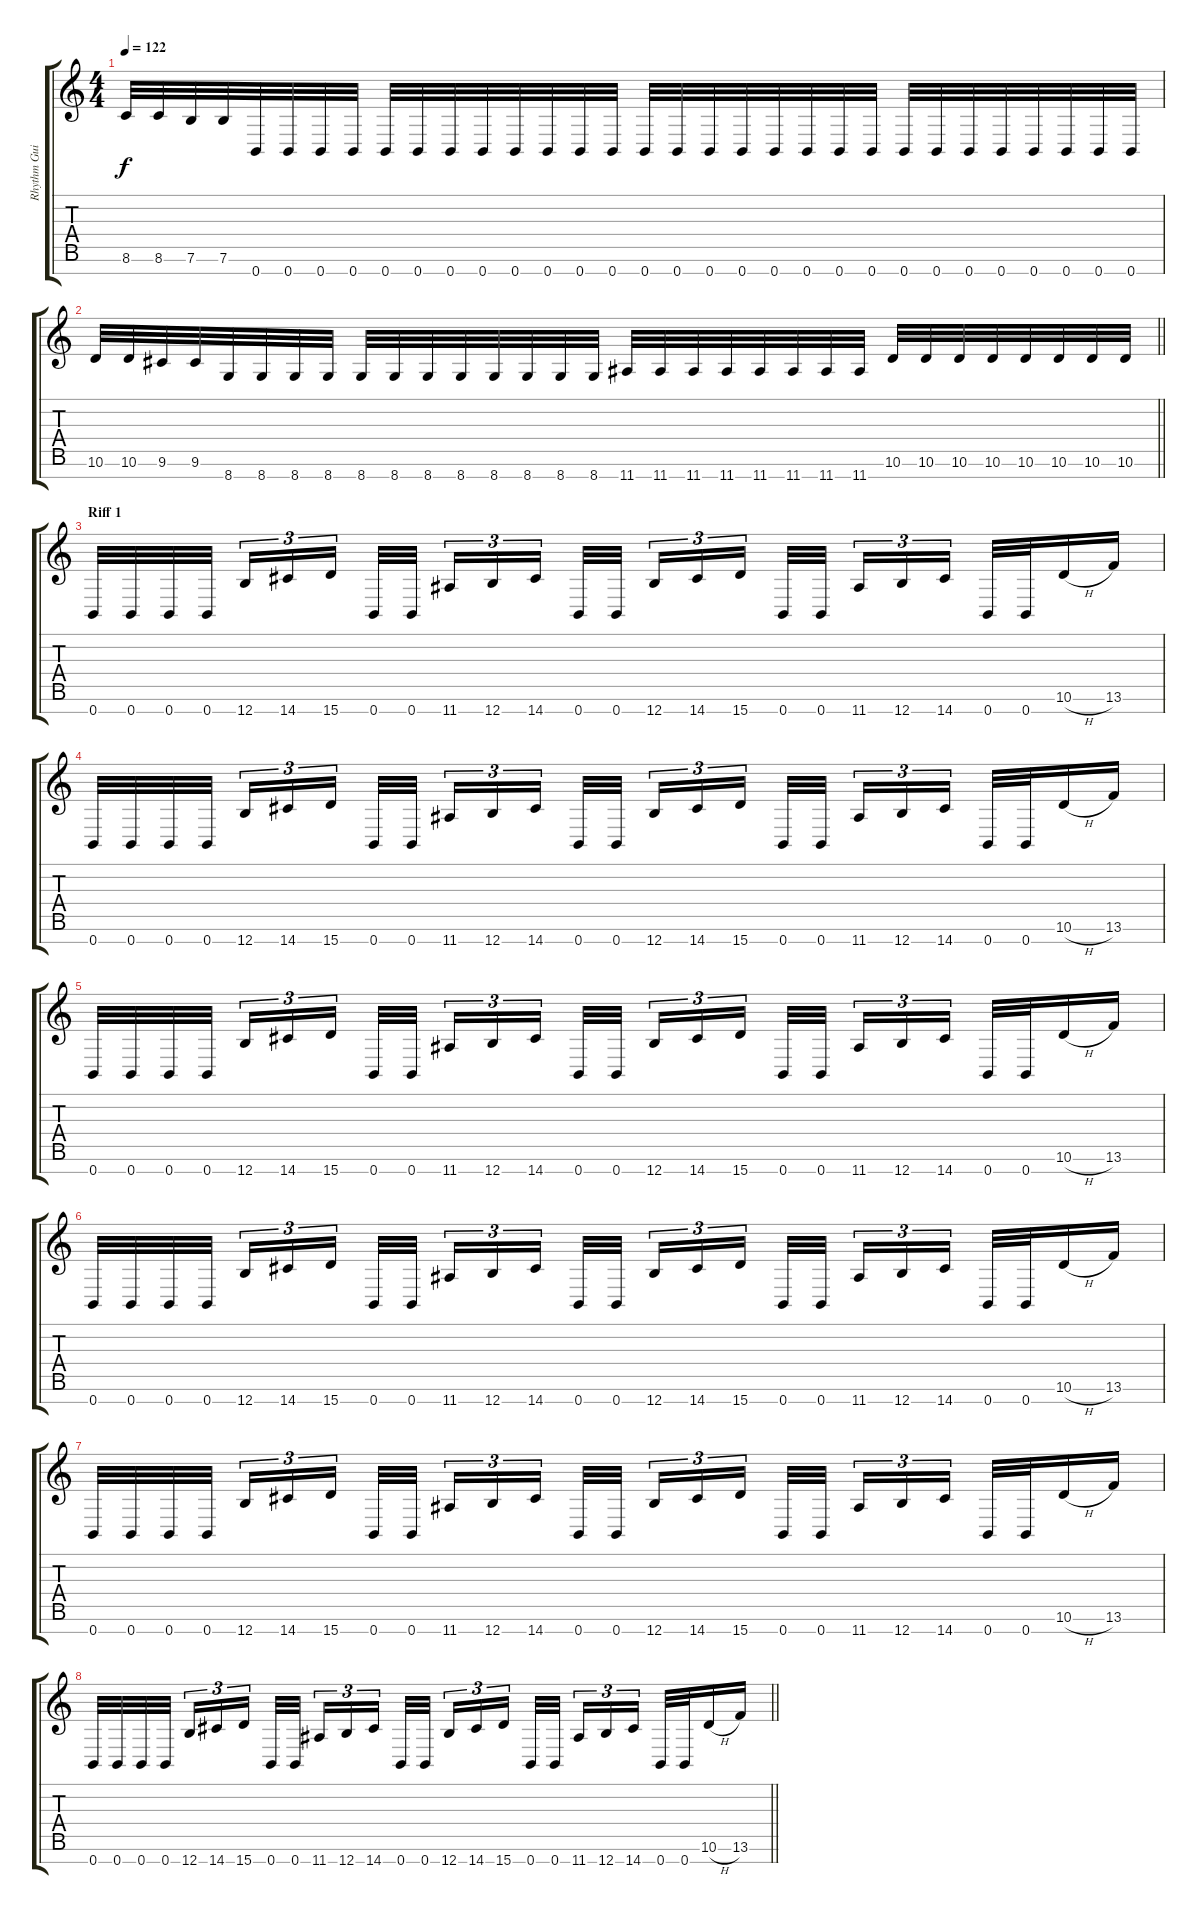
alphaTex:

\track ("Rhythm Guitar 1" "Rhythm Gui") {instrument distortionguitar}
\staff {score tabs}
\tuning (E4 B3 G3 D3 A2 E2 B1) {hide}
\ts (4 4)
\tempo 122
\clef g2
\ks c
8.6.32{dy f} 8.6.32 7.6.32 7.6.32 0.7.32 0.7.32 0.7.32 0.7.32 0.7.32 0.7.32 0.7.32 0.7.32 0.7.32 0.7.32 0.7.32 0.7.32 0.7.32 0.7.32 0.7.32 0.7.32 0.7.32 0.7.32 0.7.32 0.7.32 0.7.32 0.7.32 0.7.32 0.7.32 0.7.32 0.7.32 0.7.32 0.7.32 |
\barLineRight lightlight
10.6.32 10.6.32 9.6.32 9.6.32 8.7.32 8.7.32 8.7.32 8.7.32 8.7.32 8.7.32 8.7.32 8.7.32 8.7.32 8.7.32 8.7.32 8.7.32 11.7.32 11.7.32 11.7.32 11.7.32 11.7.32 11.7.32 11.7.32 11.7.32 10.6.32 10.6.32 10.6.32 10.6.32 10.6.32 10.6.32 10.6.32 10.6.32 |
\section ("" "Riff 1")
0.7.32 0.7.32 0.7.32 0.7.32{beam splitsecondary} 12.7.16{tu (3 2)} 14.7.16{tu (3 2)} 15.7.16{tu (3 2)} 0.7.32 0.7.32{beam splitsecondary} 11.7.16{tu (3 2)} 12.7.16{tu (3 2)} 14.7.16{tu (3 2) beam splitsecondary} 0.7.32 0.7.32 12.7.16{tu (3 2)} 14.7.16{tu (3 2)} 15.7.16{tu (3 2) beam splitsecondary} 0.7.32 0.7.32{beam splitsecondary} 11.7.16{tu (3 2)} 12.7.16{tu (3 2)} 14.7.16{tu (3 2) beam splitsecondary} 0.7.32 0.7.32 10.6{h}.16 13.6.16 |
0.7.32 0.7.32 0.7.32 0.7.32{beam splitsecondary} 12.7.16{tu (3 2)} 14.7.16{tu (3 2)} 15.7.16{tu (3 2)} 0.7.32 0.7.32{beam splitsecondary} 11.7.16{tu (3 2)} 12.7.16{tu (3 2)} 14.7.16{tu (3 2) beam splitsecondary} 0.7.32 0.7.32 12.7.16{tu (3 2)} 14.7.16{tu (3 2)} 15.7.16{tu (3 2) beam splitsecondary} 0.7.32 0.7.32{beam splitsecondary} 11.7.16{tu (3 2)} 12.7.16{tu (3 2)} 14.7.16{tu (3 2) beam splitsecondary} 0.7.32 0.7.32 10.6{h}.16 13.6.16 |
0.7.32 0.7.32 0.7.32 0.7.32{beam splitsecondary} 12.7.16{tu (3 2)} 14.7.16{tu (3 2)} 15.7.16{tu (3 2)} 0.7.32 0.7.32{beam splitsecondary} 11.7.16{tu (3 2)} 12.7.16{tu (3 2)} 14.7.16{tu (3 2) beam splitsecondary} 0.7.32 0.7.32 12.7.16{tu (3 2)} 14.7.16{tu (3 2)} 15.7.16{tu (3 2) beam splitsecondary} 0.7.32 0.7.32{beam splitsecondary} 11.7.16{tu (3 2)} 12.7.16{tu (3 2)} 14.7.16{tu (3 2) beam splitsecondary} 0.7.32 0.7.32 10.6{h}.16 13.6.16 |
0.7.32 0.7.32 0.7.32 0.7.32{beam splitsecondary} 12.7.16{tu (3 2)} 14.7.16{tu (3 2)} 15.7.16{tu (3 2)} 0.7.32 0.7.32{beam splitsecondary} 11.7.16{tu (3 2)} 12.7.16{tu (3 2)} 14.7.16{tu (3 2) beam splitsecondary} 0.7.32 0.7.32 12.7.16{tu (3 2)} 14.7.16{tu (3 2)} 15.7.16{tu (3 2) beam splitsecondary} 0.7.32 0.7.32{beam splitsecondary} 11.7.16{tu (3 2)} 12.7.16{tu (3 2)} 14.7.16{tu (3 2) beam splitsecondary} 0.7.32 0.7.32 10.6{h}.16 13.6.16 |
0.7.32 0.7.32 0.7.32 0.7.32{beam splitsecondary} 12.7.16{tu (3 2)} 14.7.16{tu (3 2)} 15.7.16{tu (3 2)} 0.7.32 0.7.32{beam splitsecondary} 11.7.16{tu (3 2)} 12.7.16{tu (3 2)} 14.7.16{tu (3 2) beam splitsecondary} 0.7.32 0.7.32 12.7.16{tu (3 2)} 14.7.16{tu (3 2)} 15.7.16{tu (3 2) beam splitsecondary} 0.7.32 0.7.32{beam splitsecondary} 11.7.16{tu (3 2)} 12.7.16{tu (3 2)} 14.7.16{tu (3 2) beam splitsecondary} 0.7.32 0.7.32 10.6{h}.16 13.6.16 |
\barLineRight lightlight
0.7.32 0.7.32 0.7.32 0.7.32{beam splitsecondary} 12.7.16{tu (3 2)} 14.7.16{tu (3 2)} 15.7.16{tu (3 2)} 0.7.32 0.7.32{beam splitsecondary} 11.7.16{tu (3 2)} 12.7.16{tu (3 2)} 14.7.16{tu (3 2) beam splitsecondary} 0.7.32 0.7.32 12.7.16{tu (3 2)} 14.7.16{tu (3 2)} 15.7.16{tu (3 2) beam splitsecondary} 0.7.32 0.7.32{beam splitsecondary} 11.7.16{tu (3 2)} 12.7.16{tu (3 2)} 14.7.16{tu (3 2) beam splitsecondary} 0.7.32 0.7.32 10.6{h}.16 13.6.16
